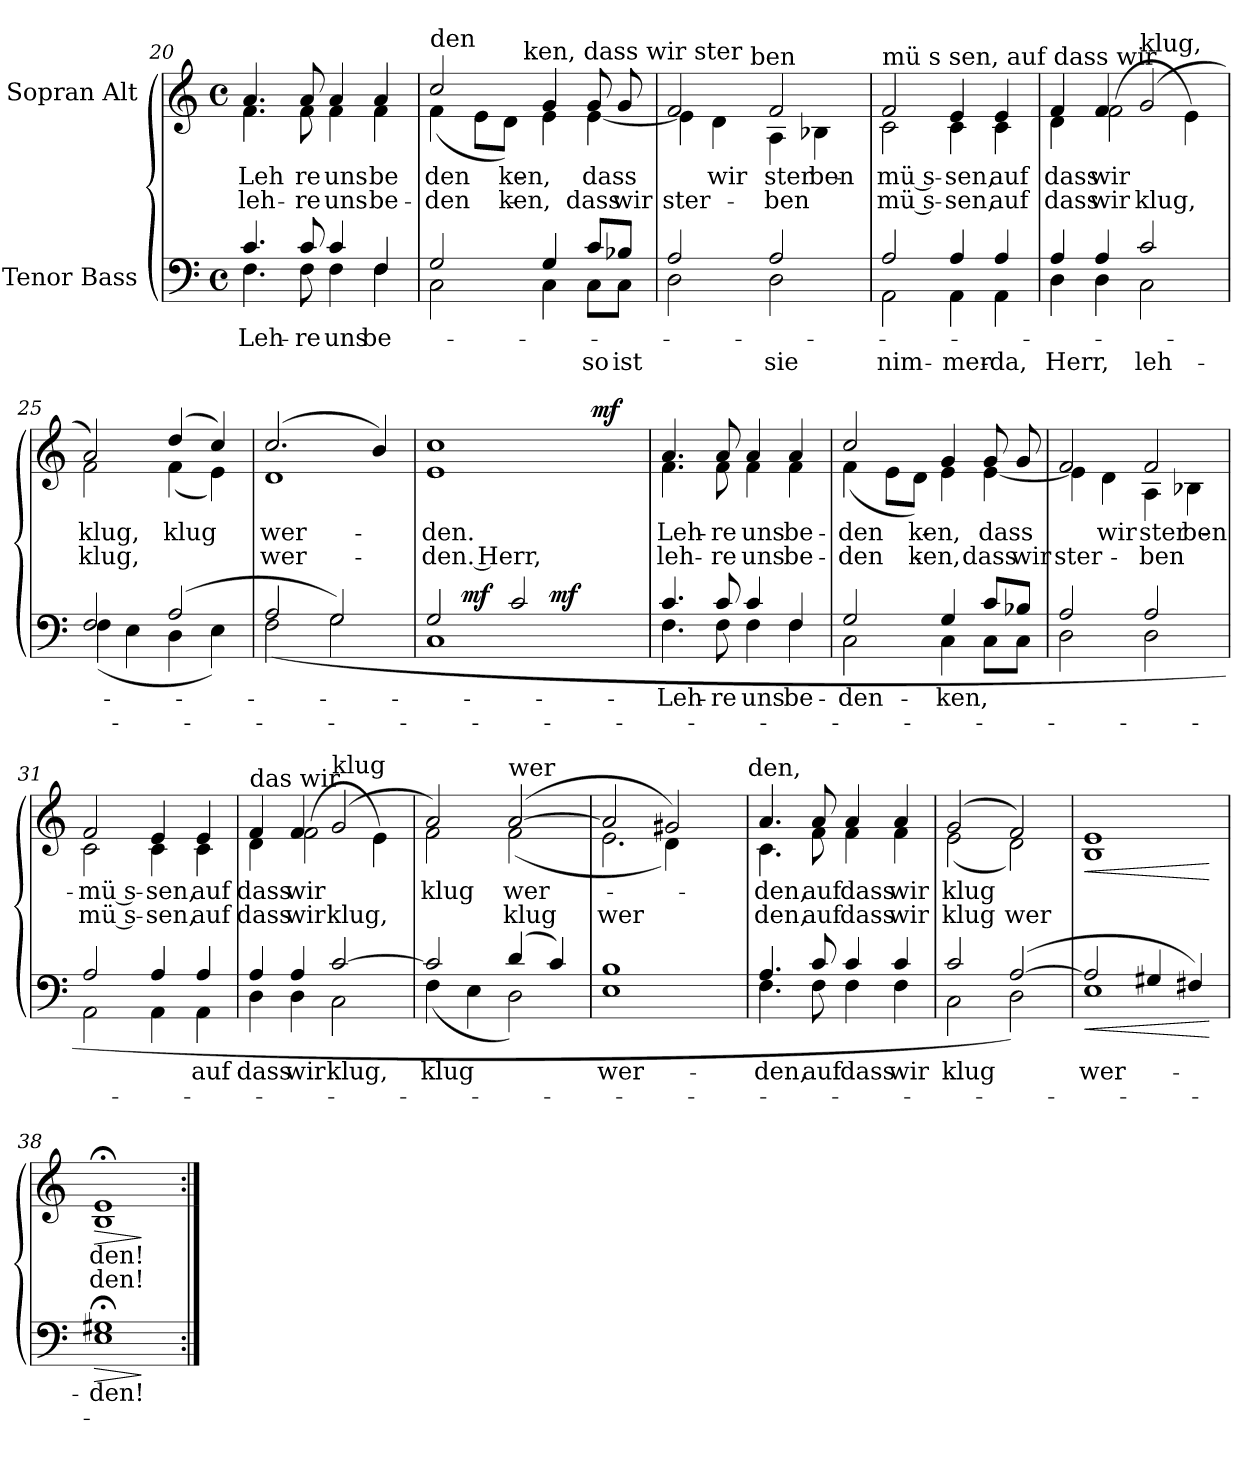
**kern	**text	**text	**dynam	**kern	**text	**text	**dynam
*part2	*part2	*part2	*part2	*part1	*part1	*part1	*part1
*staff2	*staff2	*staff2	*staff2	*staff1	*staff1	*staff1	*staff1
*I"Tenor Bass	*	*	*	*I"Sopran Alt	*	*	*
*clefF4	*	*	*	*clefG2	*	*	*
*k[]	*	*	*	*k[]	*	*	*
*C:	*	*	*	*C:	*	*	*
*M4/4	*	*	*	*M4/4	*	*	*
*met(c)	*	*	*	*met(c)	*	*	*
=20	=20	=20	=20	=20	=20	=20	=20
!	!LO:LY:b	!	!	!	!LO:LY:b	!LO:LY:b	!
*^	*	*	*	*^	*	*	*
4.c/	4.F\	Leh-	.	.	4.a/	4.f\	Leh	leh-	.
!	!	!LO:LY:b	!	!	!	!	!LO:LY:b	!LO:LY:b	!
8c/	8F\	-re	.	.	8a/	8f\	re	-re	.
!	!	!LO:LY:b	!	!	!	!	!LO:LY:b	!LO:LY:b	!
4c/	4F\	uns	.	.	4a/	4f\	uns	uns	.
!	!	!LO:LY:b	!	!	!	!	!LO:LY:b	!LO:LY:b	!
4F/	4F\	be-	.	.	4a/	4f\	be	be-	.
!!LO:LB:g=z
=21	=21	=21	=21	=21	=21	=21	=21	=21	=21
!	!	!	!	!	!LO:TX:a:t=den	!	!	!	!
!	!	!	!	!	!	!	!LO:LY:b	!LO:LY:b	!
*	*	*	*	*	*	*^	*	*	*
2G/	2C\	.	.	.	2cc/	(<4f\	4..ryy	den-	-den-	.
.	.	.	.	.	.	8e\L	.	.	.	.
!	!	!	!	!	!	!	!	!LO:LY:b	!LO:LY:b	!
.	.	.	.	.	.	8d\J)	.	ken,	ken,	.
!	!	!	!	!	!	!	!LO:TX:a:t=ken, dass wir ster	!	!	!
.	.	.	.	.	.	.	2ryy	.	.	.
4G/	4C\	.	.	.	4g/	4e\	.	.	.	.
!	!	!	!LO:LY:b:rj	!	!	!	!	!LO:LY:b	!LO:LY:b	!
8c/L	8C\L	.	so	.	8g/	[<4e\	.	-dass	-dass	.
!	!	!	!LO:LY:b	!	!	!	!	!	!LO:LY:b	!
8B-X/J	8C<\J	.	ist	.	8g/	.	.	.	wir	.
.	.	.	.	.	.	.	16ryy	.	.	.
=22	=22	=22	=22	=22	=22	=22	=22	=22	=22	=22
!	!	!	!	!	!	!	!	!	!LO:LY:b	!
2A/	2D\	.	.	.	2f/	4e\]	4..ryy	.	ster-	.
!	!	!	!	!	!	!	!	!LO:LY:b	!	!
.	.	.	.	.	.	4d\	.	-wir	.	.
!	!	!	!	!	!	!	!LO:TX:a:t=ben	!	!	!
.	.	.	.	.	.	.	2ryy	.	.	.
!	!	!	!LO:LY:b	!	!	!	!	!LO:LY:b	!LO:LY:b	!
2A/	2D\	.	sie	.	2f/	4A\	.	ster-	-ben	.
!	!	!	!	!	!	!	!	!LO:LY:b	!	!
.	.	.	.	.	.	4B-X\	.	ben	.	.
.	.	.	.	.	.	.	16ryy	.	.	.
=23	=23	=23	=23	=23	=23	=23	=23	=23	=23	=23
!	!	!	!	!	!LO:TX:a:t=mü s sen, auf dass wir	!	!	!	!	!
!	!	!	!LO:LY:b:rj	!	!	!	!	!LO:LY:b:rj	!LO:LY:b:rj	!
*	*	*	*	*	*	*v	*v	*	*	*
2A/	2AA\	.	nim-	.	2f/	2c\	mü s-	mü s-	.
!	!	!	!LO:LY:b	!	!	!	!LO:LY:b	!LO:LY:b	!
4A/	4AA\	.	-mer-	.	4e/	4c\	-sen,	-sen,	.
!	!	!	!LO:LY:b	!	!	!	!LO:LY:b	!LO:LY:b	!
4A/	4AA\	.	-da,	.	4e/	4c\	auf	auf	.
=24	=24	=24	=24	=24	=24	=24	=24	=24	=24
!	!	!	!LO:LY:b	!	!	!	!LO:LY:b	!LO:LY:b	!
*	*	*	*	*	*	*^	*	*	*
4A/	4D\	.	Herr,	.	4f/	4d\	4ryy	dass	dass	.
!	!	!	!	!	!	!	!	!	!LO:LY:b	!
!	!	!	!	!	!	!	!	!LO:LY:b	!	!
4A/	4D\	.	.	.	4f/	4ryy	(<2f\	wir	wir	.
!	!	!	!	!	!LO:TX:a:t=klug,	!	!	!	!	!
!	!	!	!LO:LY:b	!	!	!	!	!	!LO:LY:b	!
2c/	2C\	.	leh-	.	(2g/	2ryy	.	.	klug,	.
.	.	.	.	.	.	.	4e\)	.	.	.
=25	=25	=25	=25	=25	=25	=25	=25	=25	=25	=25
!	!	!	!	!	!	!	!	!LO:LY:b	!LO:LY:b	!
*	*	*	*	*	*	*v	*v	*	*	*
2F/	(>(<4F\	.	.	.	2a/)	2f\	klug,	klug,	.
.	4E\	.	.	.	.	.	.	.	.
!	!	!	!	!	!	!	!LO:LY:b	!	!
(2A/	4D\	.	.	.	(4dd/	(<4f\	klug	.	.
.	4E\)	.	.	.	4cc/)	4e\)	.	.	.
!!LO:PB:g=z	!!
=26	=26	=26	=26	=26	=26	=26	=26	=26	=26
!	!	!	!	!	!	!	!LO:LY:b	!LO:LY:b	!
2A/	(<2F\	.	.	.	(2.cc/	1d	wer-	wer-	.
(2G/)	2G\	.	.	.	.	.	.	.	.
.	.	.	.	.	4b/)	.	.	.	.
=27	=27	=27	=27	=27	=27	=27	=27	=27	=27
!	!	!	!	!	!	!	!LO:LY:b	!LO:LY:b	!
*^	*^	*	*	*	*	*	*	*	*
2G/	1C	8.ryy	2ryy	.	.	.	1e 1cc	2ryy	-den.	-den. Herr,	.
!	!	!	!	!	!	!LO:DY:a	!	!	!	!	!
.	.	2ryy	.	.	.	mf	.	.	.	.	.
2c/	.	.	8ryy	.	.	.	.	4ryy	.	.	.
.	.	.	32ryy	.	.	.	.	.	.	.	.
!	!	!	!	!	!	!LO:DY:b	!	!	!	!	!
.	.	.	4ryy	.	.	mf	.	.	.	.	.
.	.	4ryy	.	.	.	.	.	.	.	.	.
.	.	.	.	.	.	.	.	32ryy	.	.	.
!	!	!	!	!	!	!	!	!	!	!	!LO:DY:a
.	.	.	.	.	.	.	.	8..ryy	.	.	mf
.	.	.	16.ryy	.	.	.	.	.	.	.	.
.	.	16ryy	.	.	.	.	.	.	.	.	.
=28	=28	=28	=28	=28	=28	=28	=28	=28	=28	=28	=28
!	!	!	!	!LO:LY:b	!	!	!	!	!LO:LY:b	!LO:LY:b	!
*	*v	*v	*v	*	*	*	*	*	*	*	*
4.c/	4.F\	-Leh-	.	.	4.a/	4.f\	Leh-	leh-	.
!	!	!LO:LY:b	!	!	!	!	!LO:LY:b	!LO:LY:b	!
8c/	8F\	-re	.	.	8a/	8f\	-re	-re	.
!	!	!LO:LY:b	!	!	!	!	!LO:LY:b	!LO:LY:b	!
4c/	4F\	uns	.	.	4a/	4f\	uns	uns	.
!	!	!LO:LY:b	!	!	!	!	!LO:LY:b	!LO:LY:b	!
4F/	4F\	be-	.	.	4a/	4f\	be-	be-	.
=29	=29	=29	=29	=29	=29	=29	=29	=29	=29
!	!	!LO:LY:b	!	!	!	!	!	!LO:LY:b	!
!	!	!	!	!	!	!	!LO:LY:b	!	!
2G/	2C\	-den-	.	.	2cc/	(<4f\	den-	-den-	.
.	.	.	.	.	.	8e\L	.	.	.
!	!	!	!	!	!	!	!LO:LY:b	!LO:LY:b	!
.	.	.	.	.	.	8d\J)	-ken,	ken,	.
!	!	!LO:LY:b	!	!	!	!	!	!	!
4G/	4C\	-ken,	.	.	4g/	4e\	.	.	.
!	!	!	!	!	!	!	!LO:LY:b	!LO:LY:b	!
8c/L	8C\L	.	.	.	8g/	[<4e\	-dass	-dass	.
!	!	!	!	!	!	!	!	!LO:LY:b	!
8B-X/J	8C\J	.	.	.	8g/	.	.	wir	.
=30	=30	=30	=30	=30	=30	=30	=30	=30	=30
!	!	!	!	!	!	!	!	!LO:LY:b	!
2A/	2D\	.	.	.	2f/	4e\]	.	ster-	.
!	!	!	!	!	!	!	!LO:LY:b	!	!
.	.	.	.	.	.	4d\	-wir	.	.
!	!	!	!	!	!	!	!LO:LY:b	!LO:LY:b	!
2A/	2D\	.	.	.	2f/	4A\	ster-	-ben	.
!	!	!	!	!	!	!	!LO:LY:b	!	!
.	.	.	.	.	.	4B-X\	ben	.	.
=31	=31	=31	=31	=31	=31	=31	=31	=31	=31
!	!	!	!	!	!	!	!LO:LY:b:rj	!LO:LY:b:rj	!
2A/	2AA\	.	.	.	2f/	2c\	mü s-	mü s-	.
!	!	!	!	!	!	!	!LO:LY:b	!LO:LY:b	!
4A/	4AA\	.	.	.	4e/	4c\	-sen,	-sen,	.
!	!	!LO:LY:b	!	!	!	!	!LO:LY:b	!LO:LY:b	!
4A/	4AA\	auf	.	.	4e/	4c\	auf	auf	.
!!LO:LB:g=z
=32	=32	=32	=32	=32	=32	=32	=32	=32	=32
!	!	!	!	!	!LO:TX:a:t=das wir	!	!	!	!
!	!	!LO:LY:b	!	!	!	!	!LO:LY:b	!LO:LY:b	!
*	*	*	*	*	*	*^	*	*	*
4A/	4D\	dass	.	.	4f/	4d\	4ryy	dass	dass	.
!	!	!LO:LY:b	!	!	!	!	!	!	!LO:LY:b	!
!	!	!	!	!	!	!	!	!LO:LY:b	!	!
4A/	4D\	wir	.	.	4f/	4ryy	(<2f\	wir	wir	.
!	!	!	!	!	!LO:TX:a:t=klug	!	!	!	!	!
!	!	!LO:LY:b	!	!	!	!	!	!	!LO:LY:b	!
[>2c/	2C\	klug,	.	.	(2g/	2ryy	.	.	klug,	.
.	.	.	.	.	.	.	4e\)	.	.	.
=33	=33	=33	=33	=33	=33	=33	=33	=33	=33	=33
!	!	!LO:LY:b	!	!	!	!	!	!LO:LY:b	!	!
*	*	*	*	*	*	*v	*v	*	*	*
2c/]	(<4F\	klug	.	.	2f\	2a/)	-klug	.	.
.	4E\	.	.	.	.	.	.	.	.
!	!	!	!	!	!LO:TX:a:t=wer	!	!	!	!
!	!	!	!	!	!	!	!LO:LY:b	!LO:LY:b	!
(4d/	2D\)	.	.	.	([>2a/	(<2f\	wer-	klug	.
4c/)	.	.	.	.	.	.	.	.	.
*v	*v	*	*	*	*	*	*	*	*
*	*	*	*	*v	*v	*	*	*
=34	=34	=34	=34	=34	=34	=34	=34
!	!LO:LY:b	!	!	!	!	!LO:LY:b	!
*	*	*	*	*^	*	*	*
*	*	*	*	*	*^	*	*	*
1E 1B	wer-	.	.	2a/]	2.e\	2ryy	.	wer	.
.	.	.	.	2g#X/)	.	4d\)	.	.	.
.	.	.	.	.	4ryy	4ryy	.	.	.
!	!	!	!	!	!	!LO:TX:a:t=den,	!	!	!
=35	=35	=35	=35	=35	=35	=35	=35	=35	=35
!	!LO:LY:b	!	!	!	!	!	!LO:LY:b	!LO:LY:b	!
*^	*	*	*	*	*v	*v	*	*	*
4.A/	4.F\	-den,	.	.	4.a/	4.c\	den,	den,	.
!	!	!LO:LY:b	!	!	!	!	!LO:LY:b	!LO:LY:b	!
8c/	8F\	auf	.	.	8a/	8f\	auf	auf	.
!	!	!LO:LY:b	!	!	!	!	!LO:LY:b	!LO:LY:b	!
4c/	4F\	dass	.	.	4a/	4f\	dass	dass	.
!	!	!LO:LY:b	!	!	!	!	!LO:LY:b	!LO:LY:b	!
4c/	4F\	wir	.	.	4a/	4f\	wir	wir	.
=36	=36	=36	=36	=36	=36	=36	=36	=36	=36
!	!	!LO:LY:b	!	!	!	!	!LO:LY:b	!LO:LY:b	!
2c/	2C\	klug	.	.	(2g/	(<2e\	klug	klug	.
!	!	!	!	!	!	!	!	!LO:LY:b	!
([>2A/	2D\)	.	.	.	2f/)	2d\)	.	wer	.
=37	=37	=37	=37	=37	=37	=37	=37	=37	=37
!	!	!LO:LY:b	!	!LO:HP:b	!	!	!	!	!LO:HP:b
*	*	*	*	*	*v	*v	*	*	*
2A/]	1E	wer-	.	<	1B 1e	.	.	<
4G#X/	.	.	.	.	.	.	.	.
4F#X/)	.	.	.	.	.	.	.	.
*v	*v	*	*	*	*	*	*	*
.	.	.	[	.	.	.	[
=38	=38	=38	=38	=38	=38	=38	=38
!	!LO:LY:b	!	!LO:HP:b	!	!LO:LY:b	!LO:LY:b	!LO:HP:b
1E;< 1G#X;<	-den!	.	>	1B; 1e;	-den!	den!	>
.	.	.	]	.	.	.	]
=:|!	=:|!	=:|!	=:|!	=:|!	=:|!	=:|!	=:|!
*-	*-	*-	*-	*-	*-	*-	*-
